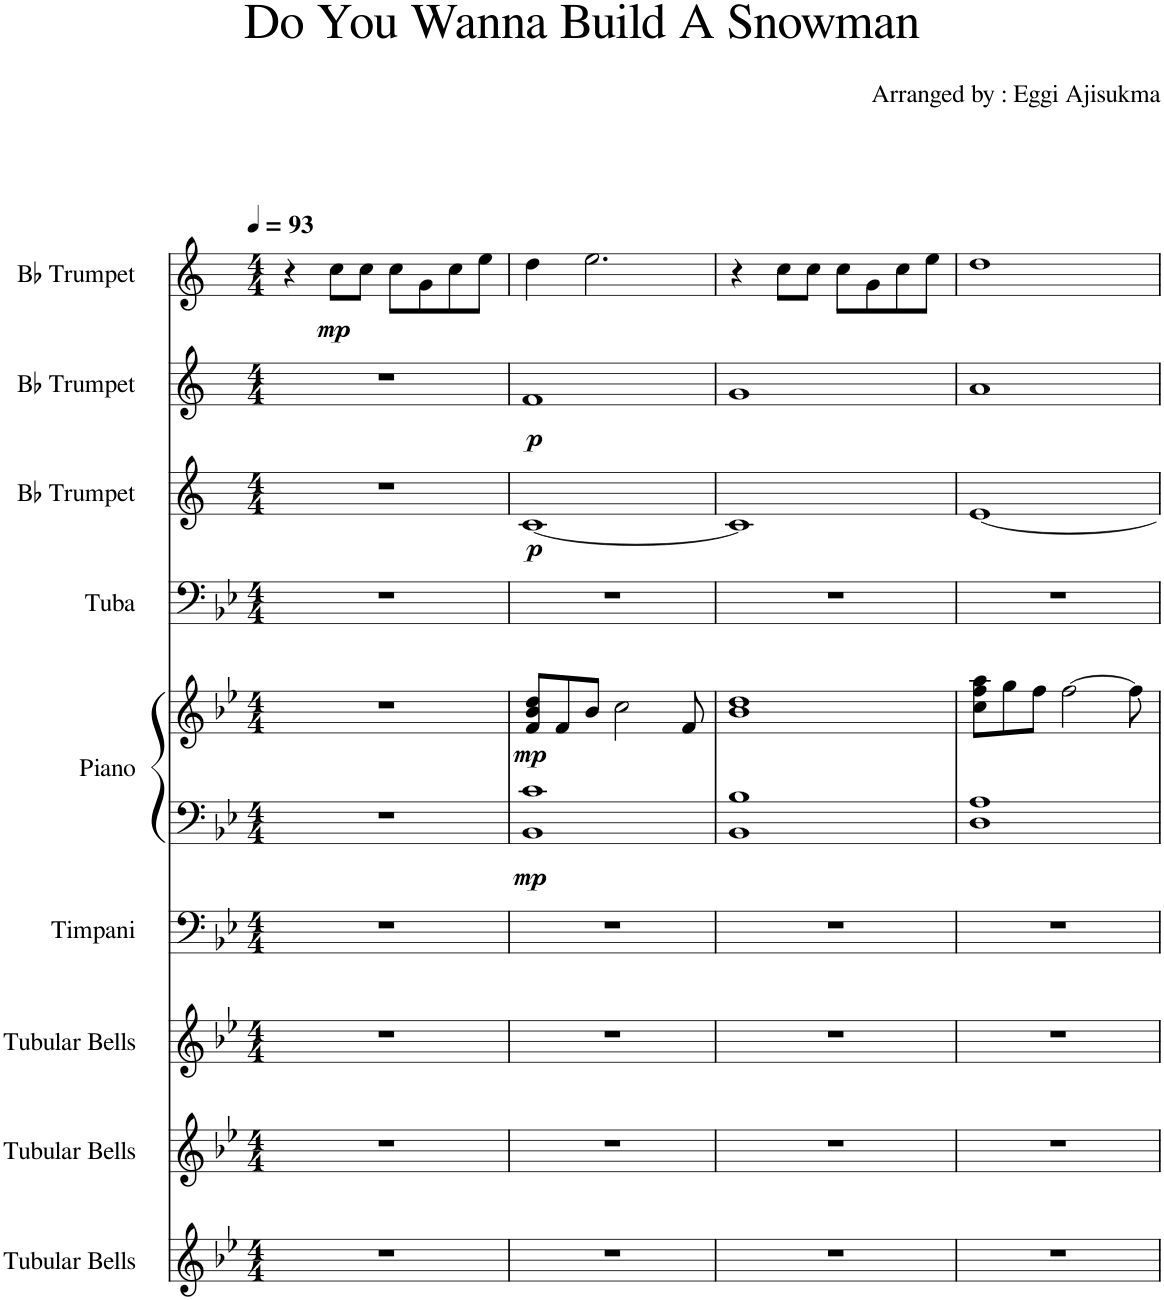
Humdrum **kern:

**kern	**kern	**kern	**kern	**kern	**kern	**dynam	**kern	**kern	**dynam	**kern	**dynam	**kern	**dynam
*part9	*part8	*part7	*part6	*part5	*part5	*part5	*part4	*part3	*part3	*part2	*part2	*part1	*part1
*staff10	*staff9	*staff8	*staff7	*staff6	*staff5	*staff5/6	*staff4	*staff3	*staff3	*staff2	*staff2	*staff1	*staff1
*I"Tubular Bells	*I"Tubular Bells	*I"Tubular Bells	*I"Timpani	*I"Piano	*	*	*I"Tuba	*I"Bb Trumpet	*	*I"Bb Trumpet	*	*I"Bb Trumpet	*
*I'Tu. Be.	*I'Tu. Be.	*I'Tu. Be.	*I'Timp.	*I'Pno.	*	*	*I'Tba.	*I'Bb Tpt.	*	*I'Bb Tpt.	*	*I'Bb Tpt.	*
*clefG2	*clefG2	*clefG2	*clefF4	*clefF4	*clefG2	*	*clefF4	*clefG2	*	*clefG2	*	*clefG2	*
*	*	*	*	*	*	*	*	*Trd1c2	*	*Trd1c2	*	*Trd1c2	*
*k[b-e-]	*k[b-e-]	*k[b-e-]	*k[b-e-]	*k[b-e-]	*k[b-e-]	*	*k[b-e-]	*k[]	*	*k[]	*	*k[]	*
*M4/4	*M4/4	*M4/4	*M4/4	*M4/4	*M4/4	*	*M4/4	*M4/4	*	*M4/4	*	*M4/4	*
*MM93	*MM93	*MM93	*MM93	*MM93	*MM93	*	*MM93	*MM93	*	*MM93	*	*MM93	*
=1	=1	=1	=1	=1	=1	=1	=1	=1	=1	=1	=1	=1	=1
1r	1r	1r	1r	1r	1r	.	1r	1r	.	1r	.	4r	.
!	!	!	!	!	!	!	!	!	!	!	!	!	!LO:DY:b
.	.	.	.	.	.	.	.	.	.	.	.	8cc\L	mp
.	.	.	.	.	.	.	.	.	.	.	.	8cc\J	.
.	.	.	.	.	.	.	.	.	.	.	.	8cc\L	.
.	.	.	.	.	.	.	.	.	.	.	.	8g\	.
.	.	.	.	.	.	.	.	.	.	.	.	8cc\	.
.	.	.	.	.	.	.	.	.	.	.	.	8ee\J	.
=2	=2	=2	=2	=2	=2	=2	=2	=2	=2	=2	=2	=2	=2
!	!	!	!	!	!	!LO:DY:b=2	!	!	!	!	!	!	!
!	!	!	!	!	!	!LO:DY:n=1:b	!	!	!LO:DY:b	!	!LO:DY:b	!	!
1r	1r	1r	1r	1BB- 1c	8f/ 8b-/ 8dd/L	mp mp	1r	[1c	p	1f	p	4dd\	.
.	.	.	.	.	8f/	.	.	.	.	.	.	.	.
.	.	.	.	.	8b-/J	.	.	.	.	.	.	2.ee\	.
.	.	.	.	.	2cc\	.	.	.	.	.	.	.	.
.	.	.	.	.	8f/	.	.	.	.	.	.	.	.
=3	=3	=3	=3	=3	=3	=3	=3	=3	=3	=3	=3	=3	=3
1r	1r	1r	1r	1BB- 1B-	1b- 1dd	.	1r	1c]	.	1g	.	4r	.
.	.	.	.	.	.	.	.	.	.	.	.	8cc\L	.
.	.	.	.	.	.	.	.	.	.	.	.	8cc\J	.
.	.	.	.	.	.	.	.	.	.	.	.	8cc\L	.
.	.	.	.	.	.	.	.	.	.	.	.	8g\	.
.	.	.	.	.	.	.	.	.	.	.	.	8cc\	.
.	.	.	.	.	.	.	.	.	.	.	.	8ee\J	.
=4	=4	=4	=4	=4	=4	=4	=4	=4	=4	=4	=4	=4	=4
1r	1r	1r	1r	1D 1A	8cc\ 8ff\ 8aa\L	.	1r	[1e	.	1a	.	1dd	.
.	.	.	.	.	8gg\	.	.	.	.	.	.	.	.
.	.	.	.	.	8ff\J	.	.	.	.	.	.	.	.
.	.	.	.	.	[2ff\	.	.	.	.	.	.	.	.
.	.	.	.	.	8ff\]	.	.	.	.	.	.	.	.
=	=	=	=	=	=	=	=	=	=	=	=	=	=
*-	*-	*-	*-	*-	*-	*-	*-	*-	*-	*-	*-	*-	*-
